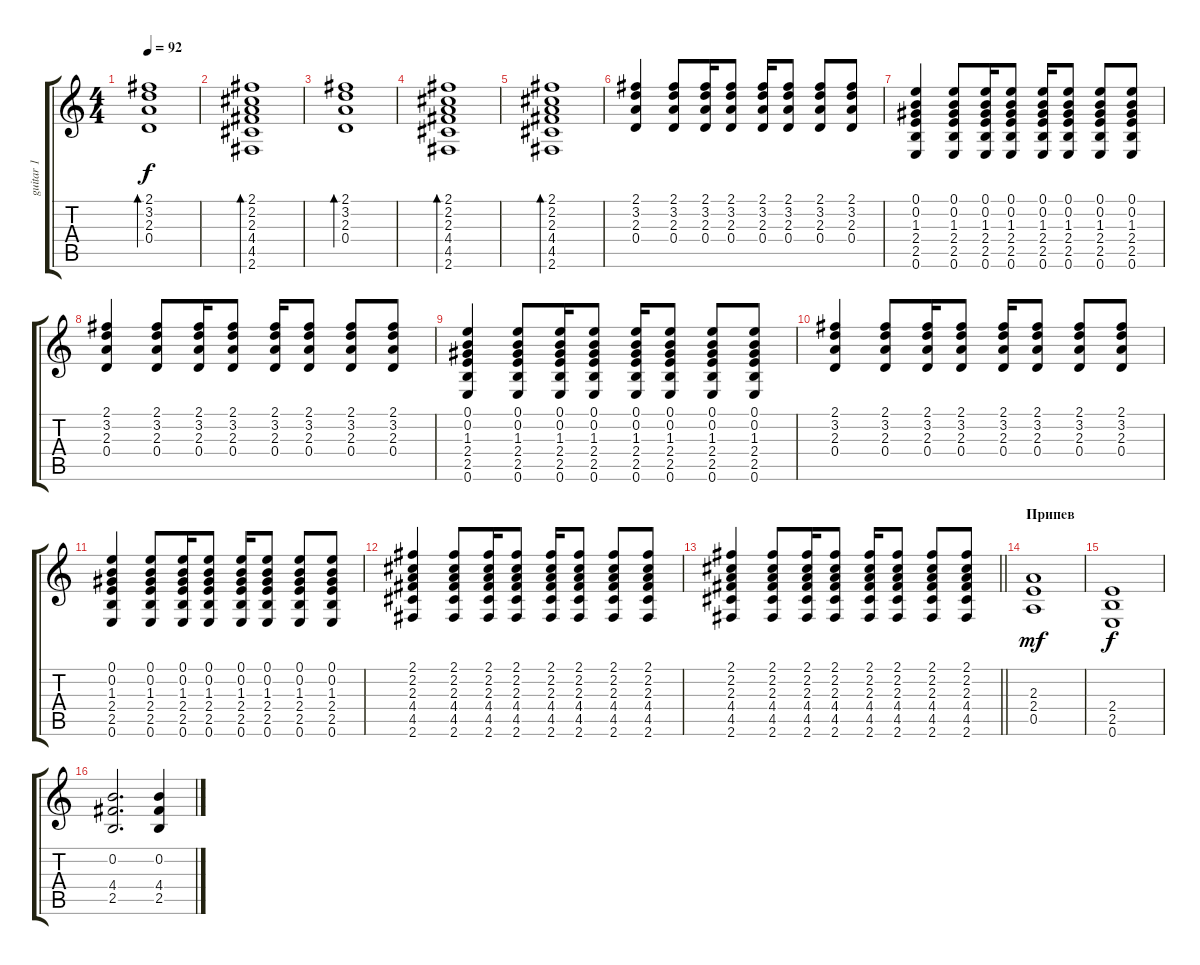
\track ("guitar 1" "guitar 1") {instrument acousticguitarsteel}
\staff {score tabs}
\tuning (E4 B3 G3 D3 A2 E2) {hide}
\ts (4 4)
\tempo 92
\clef g2
\ks c
(2.1 3.2 2.3 0.4).1{bd 60 dy f} |
(2.1 2.2 2.3 4.4 4.5 2.6).1{bd 60} |
(2.1 3.2 2.3 0.4).1{bd 60} |
(2.1 2.2 2.3 4.4 4.5 2.6).1{bd 60} |
(2.1 2.2 2.3 4.4 4.5 2.6).1{bd 60} |
(2.1 3.2 2.3 0.4).4 (2.1 3.2 2.3 0.4).8 (2.1 3.2 2.3 0.4).16 (2.1 3.2 2.3 0.4).8 (2.1 3.2 2.3 0.4).16 (2.1 3.2 2.3 0.4).8 (2.1 3.2 2.3 0.4).8 (2.1 3.2 2.3 0.4).8 |
(0.1 0.2 1.3 2.4 2.5 0.6).4 (0.1 0.2 1.3 2.4 2.5 0.6).8 (0.1 0.2 1.3 2.4 2.5 0.6).16 (0.1 0.2 1.3 2.4 2.5 0.6).8 (0.1 0.2 1.3 2.4 2.5 0.6).16 (0.1 0.2 1.3 2.4 2.5 0.6).8 (0.1 0.2 1.3 2.4 2.5 0.6).8 (0.1 0.2 1.3 2.4 2.5 0.6).8 |
(2.1 3.2 2.3 0.4).4 (2.1 3.2 2.3 0.4).8 (2.1 3.2 2.3 0.4).16 (2.1 3.2 2.3 0.4).8 (2.1 3.2 2.3 0.4).16 (2.1 3.2 2.3 0.4).8 (2.1 3.2 2.3 0.4).8 (2.1 3.2 2.3 0.4).8 |
(0.1 0.2 1.3 2.4 2.5 0.6).4 (0.1 0.2 1.3 2.4 2.5 0.6).8 (0.1 0.2 1.3 2.4 2.5 0.6).16 (0.1 0.2 1.3 2.4 2.5 0.6).8 (0.1 0.2 1.3 2.4 2.5 0.6).16 (0.1 0.2 1.3 2.4 2.5 0.6).8 (0.1 0.2 1.3 2.4 2.5 0.6).8 (0.1 0.2 1.3 2.4 2.5 0.6).8 |
(2.1 3.2 2.3 0.4).4 (2.1 3.2 2.3 0.4).8 (2.1 3.2 2.3 0.4).16 (2.1 3.2 2.3 0.4).8 (2.1 3.2 2.3 0.4).16 (2.1 3.2 2.3 0.4).8 (2.1 3.2 2.3 0.4).8 (2.1 3.2 2.3 0.4).8 |
(0.1 0.2 1.3 2.4 2.5 0.6).4 (0.1 0.2 1.3 2.4 2.5 0.6).8 (0.1 0.2 1.3 2.4 2.5 0.6).16 (0.1 0.2 1.3 2.4 2.5 0.6).8 (0.1 0.2 1.3 2.4 2.5 0.6).16 (0.1 0.2 1.3 2.4 2.5 0.6).8 (0.1 0.2 1.3 2.4 2.5 0.6).8 (0.1 0.2 1.3 2.4 2.5 0.6).8 |
(2.1 2.2 2.3 4.4 4.5 2.6).4 (2.1 2.2 2.3 4.4 4.5 2.6).8 (2.1 2.2 2.3 4.4 4.5 2.6).16 (2.1 2.2 2.3 4.4 4.5 2.6).8 (2.1 2.2 2.3 4.4 4.5 2.6).16 (2.1 2.2 2.3 4.4 4.5 2.6).8 (2.1 2.2 2.3 4.4 4.5 2.6).8 (2.1 2.2 2.3 4.4 4.5 2.6).8 |
\barLineRight lightlight
(2.1 2.2 2.3 4.4 4.5 2.6).4 (2.1 2.2 2.3 4.4 4.5 2.6).8 (2.1 2.2 2.3 4.4 4.5 2.6).16 (2.1 2.2 2.3 4.4 4.5 2.6).8 (2.1 2.2 2.3 4.4 4.5 2.6).16 (2.1 2.2 2.3 4.4 4.5 2.6).8 (2.1 2.2 2.3 4.4 4.5 2.6).8 (2.1 2.2 2.3 4.4 4.5 2.6).8 |
\section ("" "Припев")
(2.3 2.4 0.5).1{dy mf instrument distortionguitar} |
(2.4 2.5 0.6).1{dy f} |
(0.2 4.4 2.5).2{d} (0.2 4.4 2.5).4
